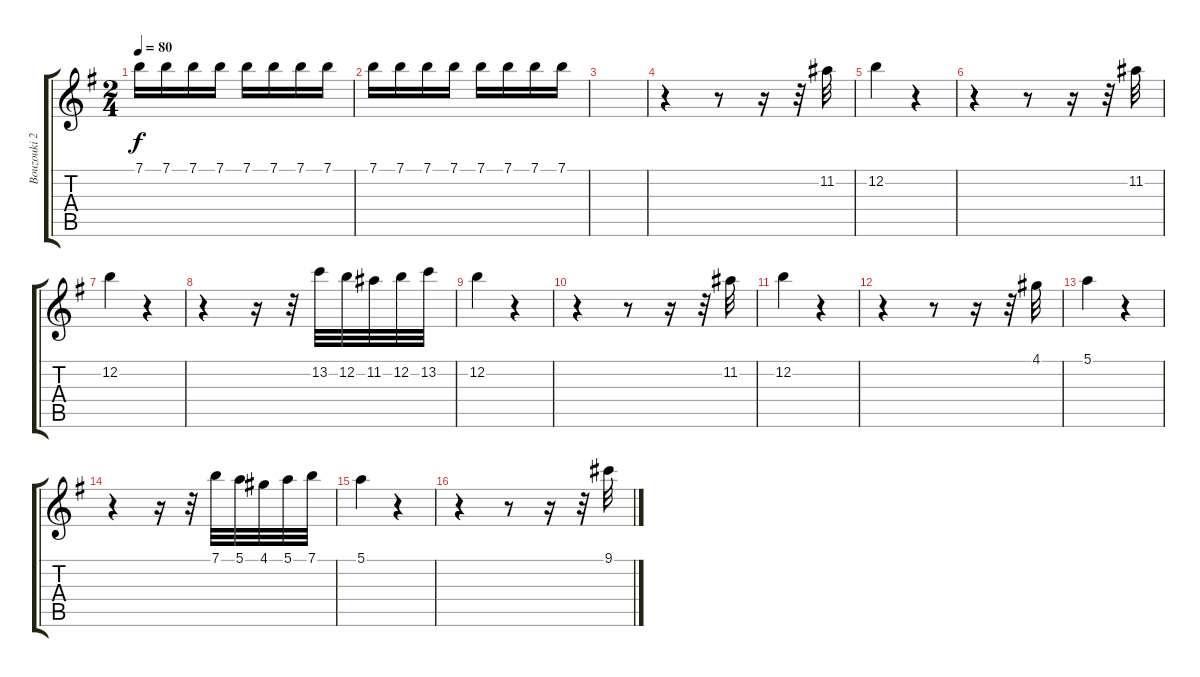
\track ("Bouzouki 2" "Bouzouki 2") {instrument acousticguitarsteel}
\staff {score tabs}
\tuning (E4 B3 G3 D3 A2 E2) {hide}
\ts (2 4)
\tempo 80
\clef g2
\ks g
7.1.16{dy f} 7.1.16 7.1.16 7.1.16 7.1.16 7.1.16 7.1.16 7.1.16 |
7.1.16 7.1.16 7.1.16 7.1.16 7.1.16 7.1.16 7.1.16 7.1.16 |
|
r.4 r.8 r.16 r.32 11.2.32 |
12.2.4 r.4 |
r.4 r.8 r.16 r.32 11.2.32 |
12.2.4 r.4 |
r.4 r.16 r.32 13.2.32 12.2.32 11.2.32 12.2.32 13.2.32 |
12.2.4 r.4 |
r.4 r.8 r.16 r.32 11.2.32 |
12.2.4 r.4 |
r.4 r.8 r.16 r.32 4.1.32 |
5.1.4 r.4 |
r.4 r.16 r.32 7.1.32 5.1.32 4.1.32 5.1.32 7.1.32 |
5.1.4 r.4 |
r.4 r.8 r.16 r.32 9.1.32
